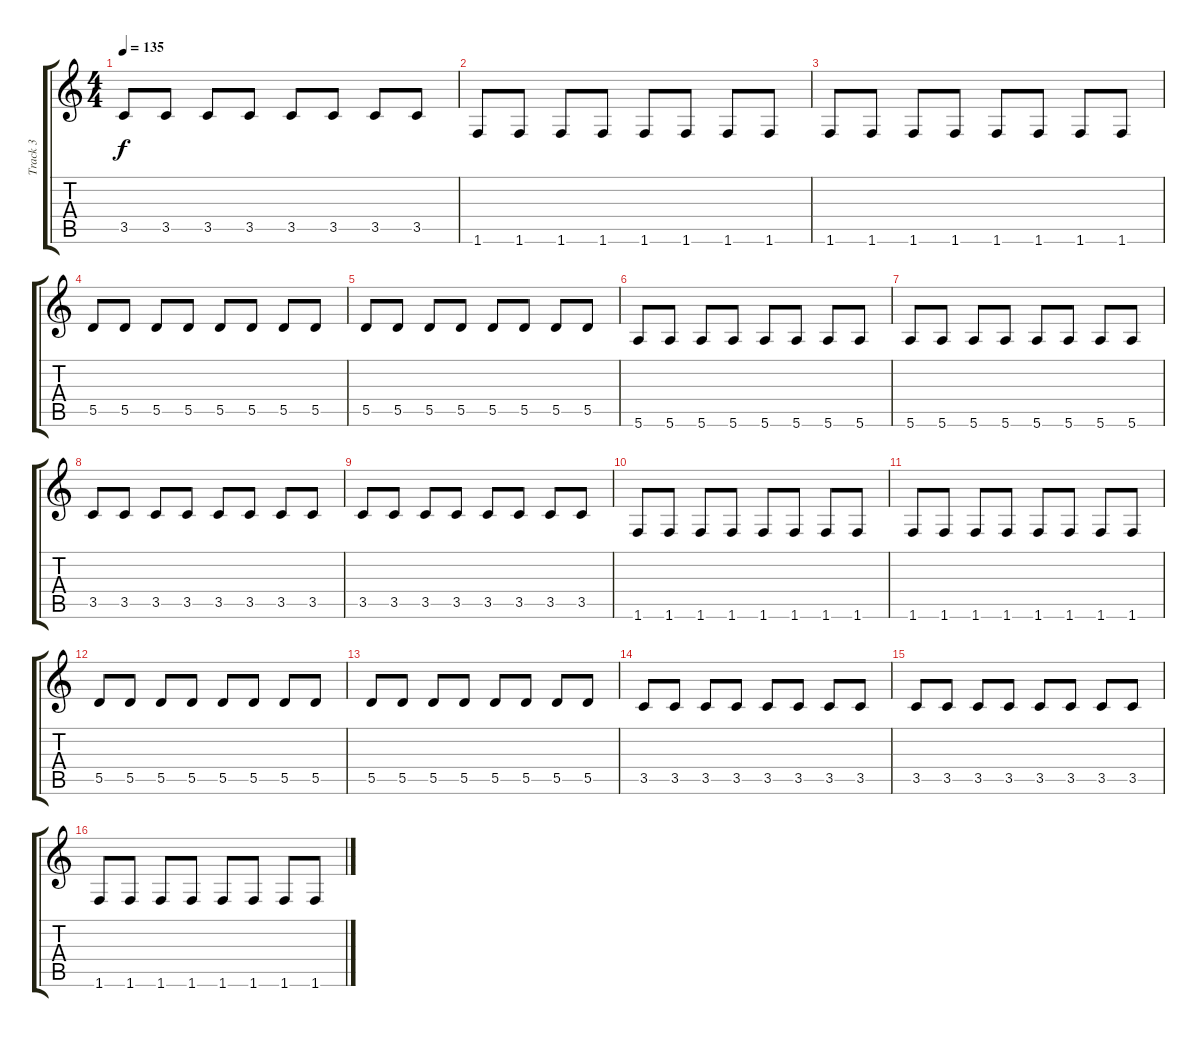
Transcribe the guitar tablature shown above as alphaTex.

\track ("Track 3" "Track 3") {instrument electricbassfinger}
\staff {score tabs}
\tuning (E4 B3 G3 D3 A2 E2) {hide}
\ts (4 4)
\tempo 135
\clef g2
\ks c
3.5.8{dy f} 3.5.8 3.5.8 3.5.8 3.5.8 3.5.8 3.5.8 3.5.8 |
1.6.8 1.6.8 1.6.8 1.6.8 1.6.8 1.6.8 1.6.8 1.6.8 |
1.6.8 1.6.8 1.6.8 1.6.8 1.6.8 1.6.8 1.6.8 1.6.8 |
5.5.8 5.5.8 5.5.8 5.5.8 5.5.8 5.5.8 5.5.8 5.5.8 |
5.5.8 5.5.8 5.5.8 5.5.8 5.5.8 5.5.8 5.5.8 5.5.8 |
5.6.8 5.6.8 5.6.8 5.6.8 5.6.8 5.6.8 5.6.8 5.6.8 |
5.6.8 5.6.8 5.6.8 5.6.8 5.6.8 5.6.8 5.6.8 5.6.8 |
3.5.8 3.5.8 3.5.8 3.5.8 3.5.8 3.5.8 3.5.8 3.5.8 |
3.5.8 3.5.8 3.5.8 3.5.8 3.5.8 3.5.8 3.5.8 3.5.8 |
1.6.8 1.6.8 1.6.8 1.6.8 1.6.8 1.6.8 1.6.8 1.6.8 |
1.6.8 1.6.8 1.6.8 1.6.8 1.6.8 1.6.8 1.6.8 1.6.8 |
5.5.8 5.5.8 5.5.8 5.5.8 5.5.8 5.5.8 5.5.8 5.5.8 |
5.5.8 5.5.8 5.5.8 5.5.8 5.5.8 5.5.8 5.5.8 5.5.8 |
3.5.8 3.5.8 3.5.8 3.5.8 3.5.8 3.5.8 3.5.8 3.5.8 |
3.5.8 3.5.8 3.5.8 3.5.8 3.5.8 3.5.8 3.5.8 3.5.8 |
1.6.8 1.6.8 1.6.8 1.6.8 1.6.8 1.6.8 1.6.8 1.6.8
